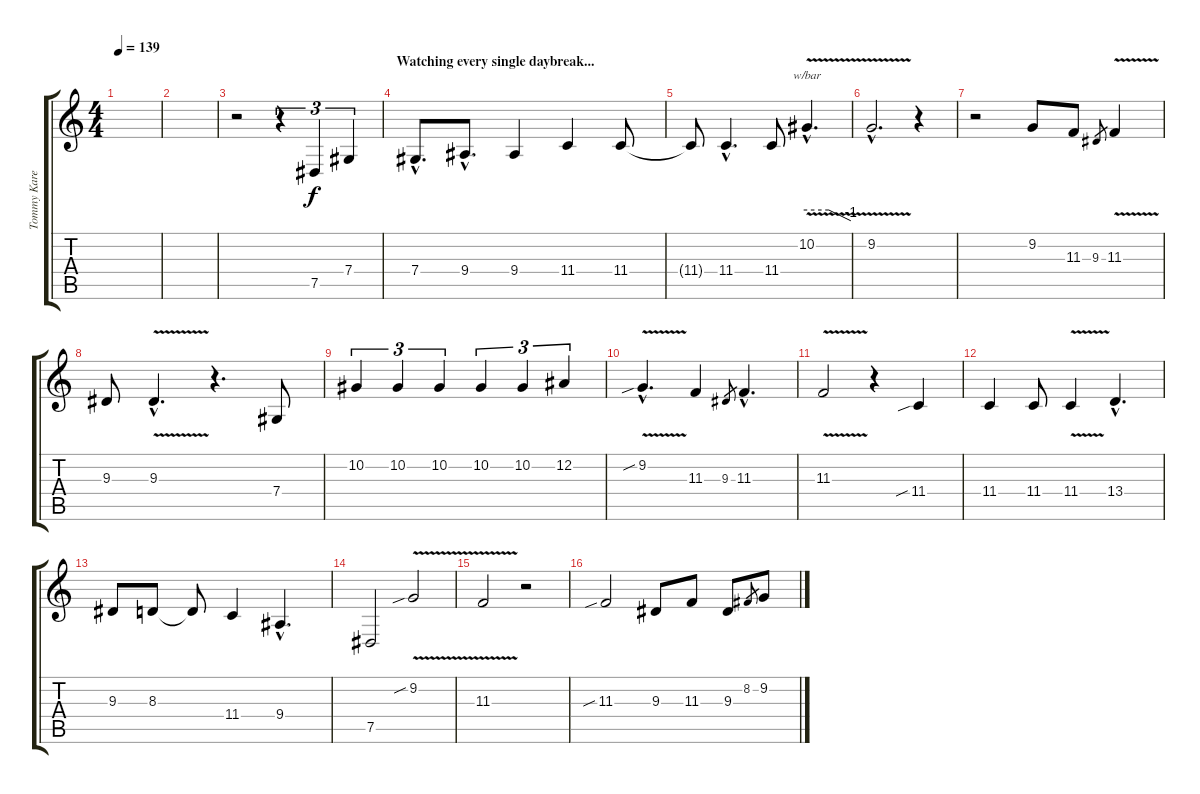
\track ("Tommy Karevik" "Tommy Kare") {instrument tuba}
\staff {score tabs}
\tuning (Eb4 Bb3 Gb3 Db3 Ab2 Eb2) {hide}
\ts (4 4)
\tempo 139
\clef g2
\ks c
|
|
r.2 r.4{tu (3 2)} 7.5.4{tu (3 2)} 7.4.4{tu (3 2)} |
\section ("" "Watching every single daybreak...")
7.4{hac}.8{d} 9.4{hac}.8{d} 9.4.4 11.4.4 11.4.8 |
11.4{t}.8 11.4{hac}.4{d} 11.4.8 10.2{v hac}.4{d tbe (custom default 0 0 30 0 60 -4)} |
9.2{v hac}.2{d} r.4 |
r.2 9.2.8 11.3.8 9.3.8{gr} 11.3{v}.4 |
9.3.8 9.3{v hac}.4{d} r.4{d} 7.4.8 |
10.2.4{tu (3 2)} 10.2.4{tu (3 2)} 10.2.4{tu (3 2)} 10.2.4{tu (3 2)} 10.2.4{tu (3 2)} 12.2.4{tu (3 2)} |
9.2{v sib hac}.4{d} 11.3.4 9.3.8{gr} 11.3{hac}.4{d} |
11.3{v}.2 r.4 11.4{sib}.4 |
11.4.4 11.4.8 11.4{v}.4 13.4{hac}.4{d} |
9.3.8 8.3.8 8.3{t}.8 11.4.4 9.4{hac}.4{d} |
7.5.2 9.2{v sib}.2 |
11.3{v}.2 r.2 |
11.3{sib}.2 9.3.8 11.3.8 9.3.8 8.2.8{gr} 9.2.8
